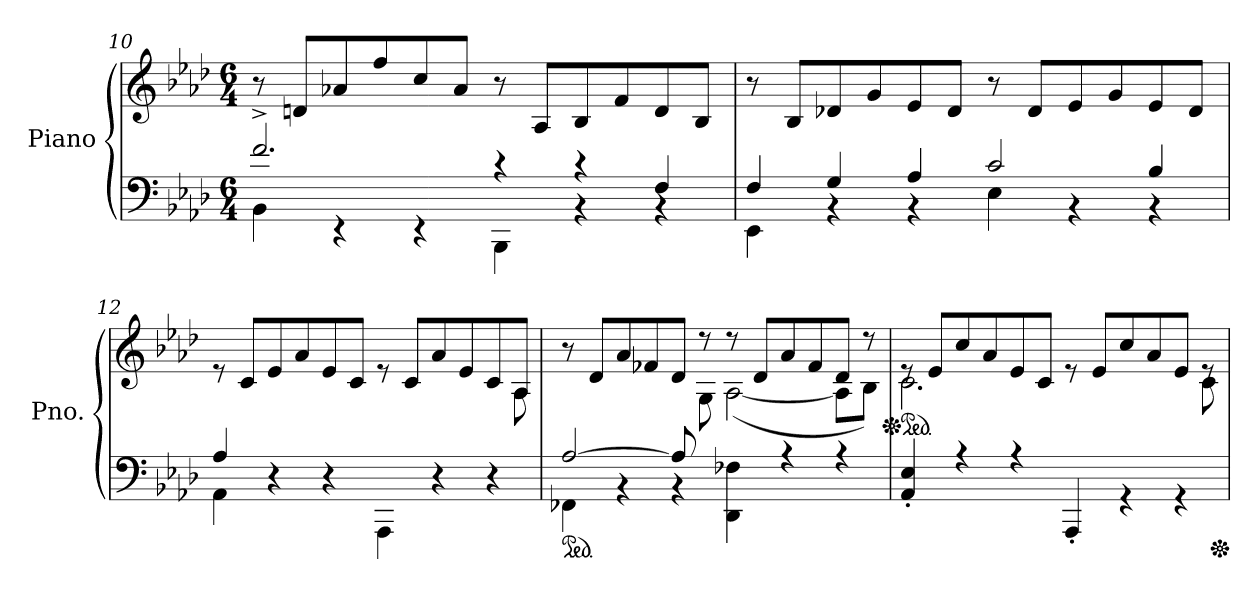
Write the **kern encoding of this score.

**kern	**kern
*part1	*part1
*staff2	*staff1
*I"Piano	*
*I'Pno.	*
*clefF4	*clefG2
*k[b-e-a-d-]	*k[b-e-a-d-]
*M6/4	*M6/4
=10	=10
*^	*
2.f^/	4BB-:\	8r
.	.	8dn/L
.	4r	8a-X/
.	.	8ff/
.	4r	8cc/
.	.	8a-/J
4r	4BBB-\	8r
.	.	8A-/L
4r	4rBB	8B-/
.	.	8f/
4F/	4rBB	8d/
.	.	8B-/J
=11	=11	=11
4F/	4EE-:\	8r
.	.	8B-/L
4G/	4rBB	8d-X/
.	.	8g/
4A-/	4rBB	8e-/
.	.	8d-/J
2c/	4E-:\	8r
.	.	8d-/L
.	4r	8e-/
.	.	8g/
4B-/	4r	8e-/
.	.	8d-/J
!!LO:LB:g=z
=12	=12	=12
*	*	*^
4A-/	4AA-\	8re	2.ryy
.	.	8c/L	.
4r	4ryy	8e-/	.
.	.	8a-/	.
4r	4ryy	8e-/	.
.	.	8c/J	.
4ryy	4AAA-\	8re	2ryy
.	.	8c/L	.
4r	4ryy	8a-/	.
.	.	8e-/	.
4r	4ryy	8c/	8ryy
.	.	8A-/J	8A-\
=13	=13	=13	=13
*ped	*	*	*
(>[2A-/	4FF-X\	8r	8ryy
*	*	*v	*v
.	.	8d-/L
.	4rBB	8a-/
.	.	8f-X/
8A-/]	4rBB	8d-/J
*	*	*^
2..ryy	.	8r	8G\)
.	4DD-\ 4F-X\	8r	(<[2A-\
.	.	8d-/L	.
.	4rA	8a-/	.
.	.	8f-/	.
.	4rA	8d-/J	8A-\L]
.	.	8r	8B-\J)
*	*	*v	*v
=14	=14	=14
*	*	*Xped
*	*	*^
*	*	*	*^
*	*	*ped	*	*
2.ryy	4AA-/' 4E-/'	8re	1ryy	2.c\
.	.	8e-/L	.	.
.	4rA	8cc/	.	.
.	.	8a-/	.	.
.	4rA	8e-/	.	.
.	.	8c/J	.	.
4ryy	4AAA-'/	8re	.	2.ryy
.	.	8e-/L	.	.
4rGG	2ryy	8cc/	4ryy	.
.	.	8a-/	.	.
4rGG	.	8e-/J	8ryy	.
.	.	8re	8c\	.
*v	*v	*	*	*
*	*	*v	*v
*Xped	*	*
*	*v	*v
=	=
*-	*-
